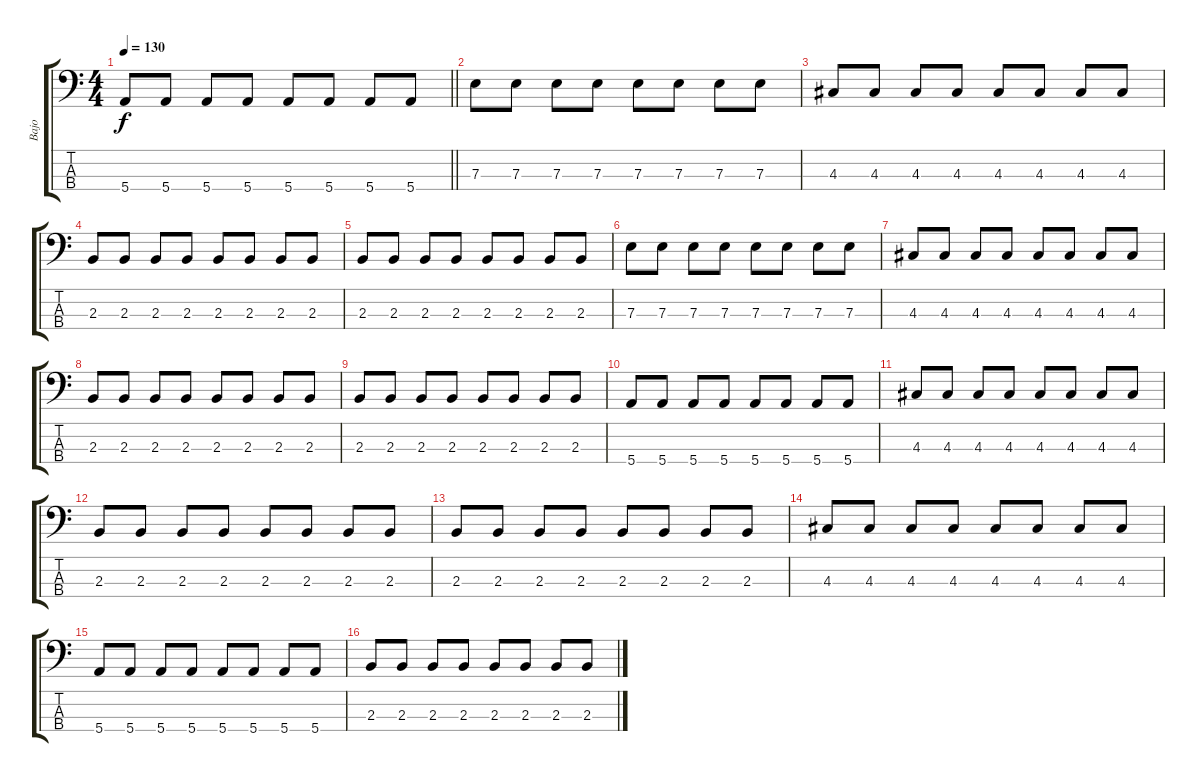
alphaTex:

\track ("Bajo" "Bajo") {instrument electricbasspick}
\staff {score tabs}
\tuning (G2 D2 A1 E1) {hide}
\ts (4 4)
\tempo 130
\clef f4
\barLineRight lightlight
\ks c
5.4.8{dy f} 5.4.8 5.4.8 5.4.8 5.4.8 5.4.8 5.4.8 5.4.8 |
7.3.8 7.3.8 7.3.8 7.3.8 7.3.8 7.3.8 7.3.8 7.3.8 |
4.3.8 4.3.8 4.3.8 4.3.8 4.3.8 4.3.8 4.3.8 4.3.8 |
2.3.8 2.3.8 2.3.8 2.3.8 2.3.8 2.3.8 2.3.8 2.3.8 |
2.3.8 2.3.8 2.3.8 2.3.8 2.3.8 2.3.8 2.3.8 2.3.8 |
7.3.8 7.3.8 7.3.8 7.3.8 7.3.8 7.3.8 7.3.8 7.3.8 |
4.3.8 4.3.8 4.3.8 4.3.8 4.3.8 4.3.8 4.3.8 4.3.8 |
2.3.8 2.3.8 2.3.8 2.3.8 2.3.8 2.3.8 2.3.8 2.3.8 |
2.3.8 2.3.8 2.3.8 2.3.8 2.3.8 2.3.8 2.3.8 2.3.8 |
5.4.8 5.4.8 5.4.8 5.4.8 5.4.8 5.4.8 5.4.8 5.4.8 |
4.3.8 4.3.8 4.3.8 4.3.8 4.3.8 4.3.8 4.3.8 4.3.8 |
2.3.8 2.3.8 2.3.8 2.3.8 2.3.8 2.3.8 2.3.8 2.3.8 |
2.3.8 2.3.8 2.3.8 2.3.8 2.3.8 2.3.8 2.3.8 2.3.8 |
4.3.8 4.3.8 4.3.8 4.3.8 4.3.8 4.3.8 4.3.8 4.3.8 |
5.4.8 5.4.8 5.4.8 5.4.8 5.4.8 5.4.8 5.4.8 5.4.8 |
2.3.8 2.3.8 2.3.8 2.3.8 2.3.8 2.3.8 2.3.8 2.3.8
